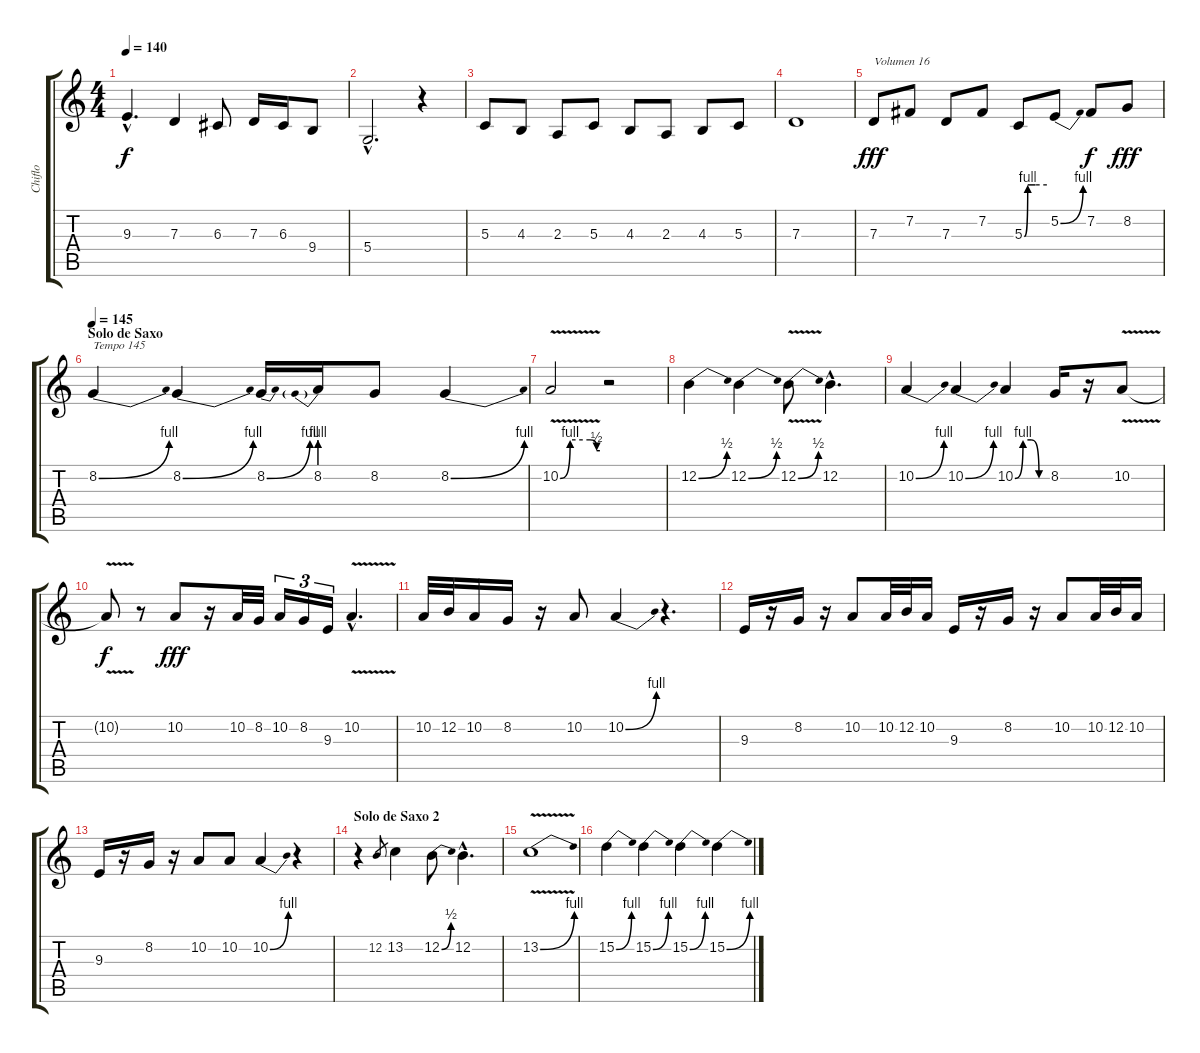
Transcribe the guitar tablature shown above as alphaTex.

\track ("Chiflo" "Chiflo") {instrument altosax}
\staff {score tabs}
\tuning (E4 B3 G3 D3 A2 E2) {hide}
\ts (4 4)
\tempo 140
\clef g2
\ks c
9.3{hac}.4{d dy f} 7.3.4 6.3.8 7.3.16 6.3.16 9.4.8 |
5.4{hac}.2{d} r.4 |
5.3.8 4.3.8 2.3.8 5.3.8 4.3.8 2.3.8 4.3.8 5.3.8 |
7.3.1 |
7.3.8{txt "Volumen 16" dy fff volume 16} 7.2.8 7.3.8 7.2.8 5.3{be (custom 0 0 9 4 15 4 30 4 60 4)}.8 5.2{be (bend 0 0 60 4)}.8 7.2.8{dy f} 8.2.8{dy fff} |
\section ("" "Solo de Saxo")
\tempo 145
8.2{be (bend 0 0 60 4)}.4{txt "Tempo 145" volume 16} 8.2{be (bend 0 0 60 4)}.4 8.2{be (bend 0 0 60 4)}.16 8.2{be (prebend 0 4 60 4)}.16 8.2.8 8.2{be (bend 0 0 60 4)}.4 |
10.2{be (custom 0 0 15 4 45 4 55 2 60 2) v}.2 r.2 |
12.2{be (bend 0 0 60 2)}.4 12.2{be (bend 0 0 60 2)}.4 12.2{be (bend 0 0 60 2) v}.8 12.2{hac}.4{d} |
10.2{be (bend 0 0 60 4)}.4 10.2{be (bend 0 0 60 4)}.4 10.2{be (custom 0 0 15 4 30 4 45 0 60 0)}.4 8.2.16 r.16 10.2{v}.8 |
10.2{t}.8{dy f} r.8 10.2.8{dy fff} r.16 10.2.32 8.2.32 10.2.16{tu (3 2)} 8.2.16{tu (3 2)} 9.3.16{tu (3 2)} 10.2{v hac}.4{d} |
10.2.32 12.2.32 10.2.16 8.2.16 r.16 10.2.8 10.2{be (bend 0 0 60 4)}.4 r.4{d} |
9.3.16 r.16 8.2.16 r.16 10.2.8 10.2.32 12.2.32 10.2.16 9.3.16 r.16 8.2.16 r.16 10.2.8 10.2.32 12.2.32 10.2.16 |
9.3.16 r.16 8.2.16 r.16 10.2.8 10.2.8 10.2{be (bend 0 0 60 4)}.4 r.4 |
\section ("" "Solo de Saxo 2")
r.4 12.2.8{gr} 13.2.4 12.2{be (bend 0 0 60 2)}.8 12.2{hac}.4{d} |
13.2{be (bend 0 0 60 4) v}.1 |
15.2{be (bend 0 0 60 4)}.4 15.2{be (bend 0 0 60 4)}.4 15.2{be (bend 0 0 60 4)}.4 15.2{be (bend 0 0 60 4)}.4
